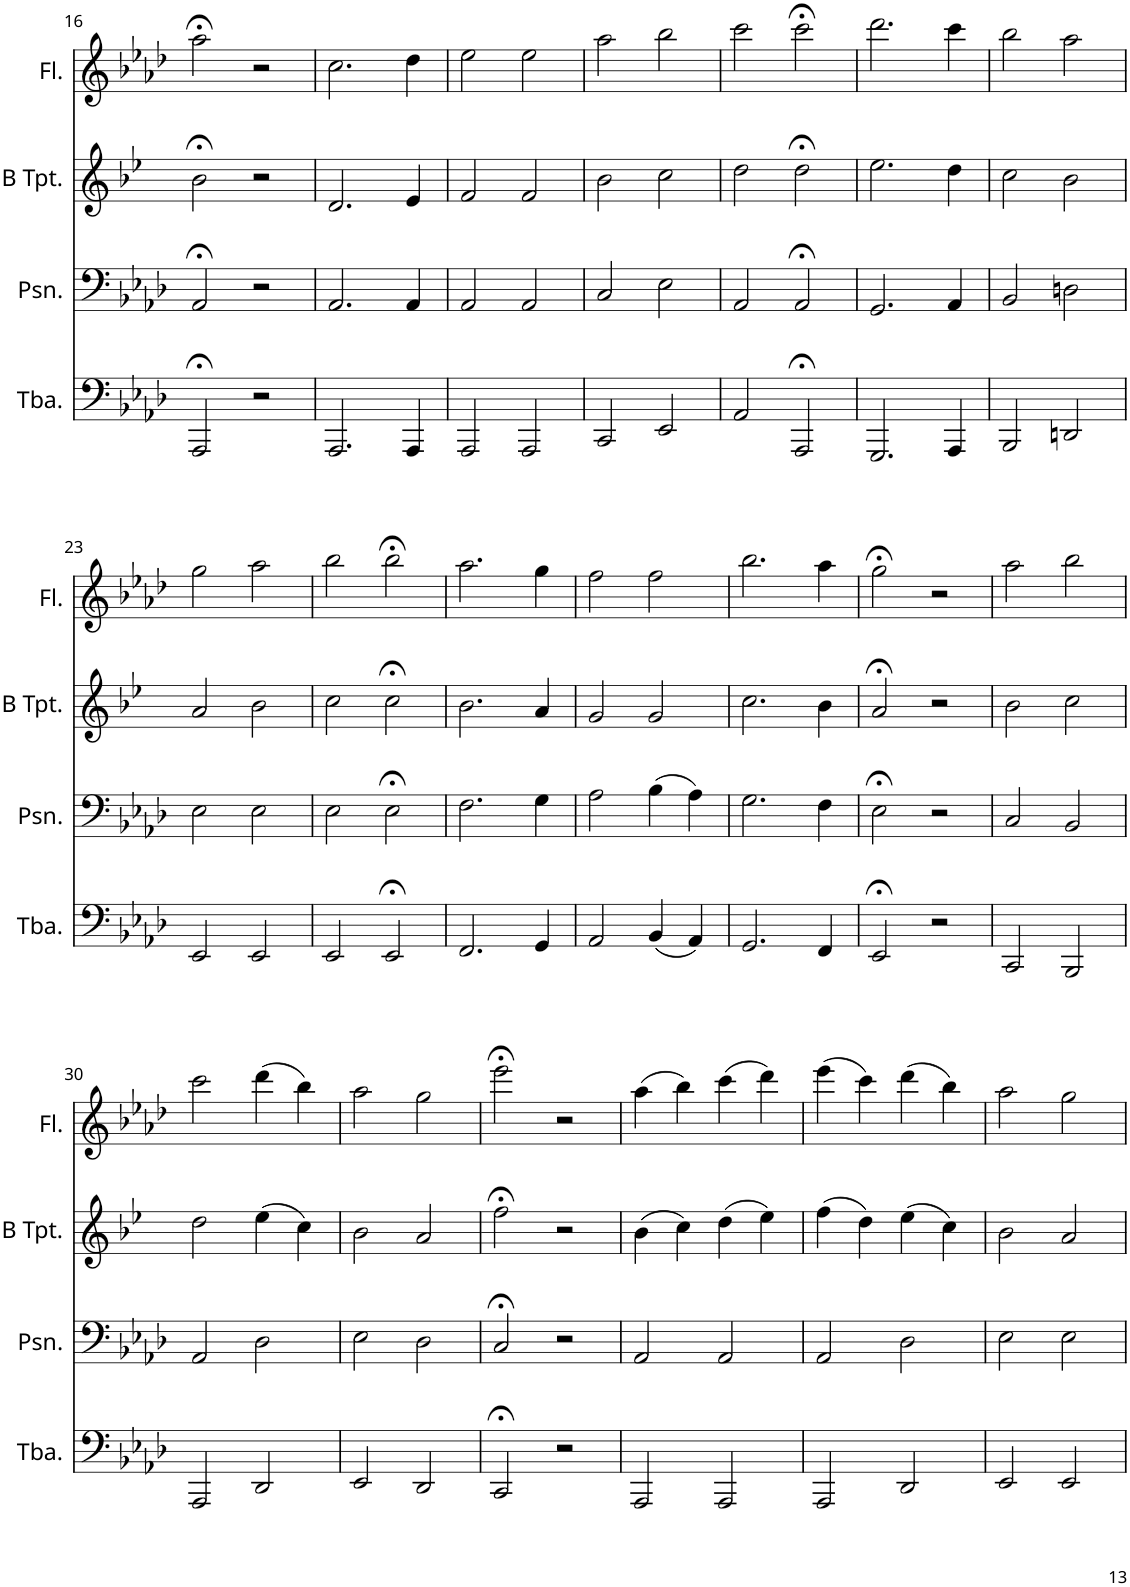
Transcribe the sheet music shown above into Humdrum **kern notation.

**kern	**kern	**kern	**kern
*part4	*part3	*part2	*part1
*staff4	*staff3	*staff2	*staff1
*I"Tuba	*I"Posaune	*I"Trompete in B	*I"Flöte
*I'Tba.	*I'Psn.	*	*I'Fl.
!!LO:PB:g=z
*clefF4	*clefF4	*clefG2	*clefG2
*	*	*Trd1c2	*
*k[b-e-a-d-]	*k[b-e-a-d-]	*k[b-e-]	*k[b-e-a-d-]
*M4/4	*M4/4	*M4/4	*M4/4
=16	=16	=16	=16
2AAA-;</	2AA-;</	2b-;<\	2aa-;<\
2r	2r	2r	2r
=17	=17	=17	=17
2.AAA-/	2.AA-/	2.d/	2.cc\
4AAA-/	4AA-/	4e-/	4dd-\
=18	=18	=18	=18
2AAA-/	2AA-/	2f/	2ee-\
2AAA-/	2AA-/	2f/	2ee-\
=19	=19	=19	=19
2CC/	2C/	2b-\	2aa-\
2EE-/	2E-\	2cc\	2bb-\
=20	=20	=20	=20
2AA-/	2AA-/	2dd\	2ccc\
2AAA-;</	2AA-;</	2dd;<\	2ccc;<\
=21	=21	=21	=21
2.GGG/	2.GG/	2.ee-\	2.ddd-\
4AAA-/	4AA-/	4dd\	4ccc\
=22	=22	=22	=22
2BBB-/	2BB-/	2cc\	2bb-\
2DDn/	2Dn\	2b-\	2aa-\
!!LO:LB:g=z
=23	=23	=23	=23
2EE-/	2E-\	2a/	2gg\
2EE-/	2E-\	2b-\	2aa-\
=24	=24	=24	=24
2EE-/	2E-\	2cc\	2bb-\
2EE-;</	2E-;<\	2cc;<\	2bb-;<\
=25	=25	=25	=25
2.FF/	2.F\	2.b-\	2.aa-\
4GG/	4G\	4a/	4gg\
=26	=26	=26	=26
2AA-/	2A-\	2g/	2ff\
(4BB-/	(4B-\	2g/	2ff\
4AA-/)	4A-\)	.	.
=27	=27	=27	=27
2.GG/	2.G\	2.cc\	2.bb-\
4FF/	4F\	4b-\	4aa-\
=28	=28	=28	=28
2EE-;</	2E-;<\	2a;</	2gg;<\
2r	2r	2r	2r
=29	=29	=29	=29
2CC/	2C/	2b-\	2aa-\
2BBB-/	2BB-/	2cc\	2bb-\
!!LO:LB:g=z
=30	=30	=30	=30
2AAA-/	2AA-/	2dd\	2ccc\
2DD-/	2D-\	(4ee-\	(4ddd-\
.	.	4cc\)	4bb-\)
=31	=31	=31	=31
2EE-/	2E-\	2b-\	2aa-\
2DD-/	2D-\	2a/	2gg\
=32	=32	=32	=32
2CC;</	2C;</	2ff;<\	2eee-;<\
2r	2r	2r	2r
=33	=33	=33	=33
2AAA-/	2AA-/	(4b-\	(4aa-\
.	.	4cc\)	4bb-\)
2AAA-/	2AA-/	(4dd\	(4ccc\
.	.	4ee-\)	4ddd-\)
=34	=34	=34	=34
2AAA-/	2AA-/	(4ff\	(4eee-\
.	.	4dd\)	4ccc\)
2DD-/	2D-\	(4ee-\	(4ddd-\
.	.	4cc\)	4bb-\)
=35	=35	=35	=35
2EE-/	2E-\	2b-\	2aa-\
2EE-/	2E-\	2a/	2gg\
=	=	=	=
*-	*-	*-	*-
